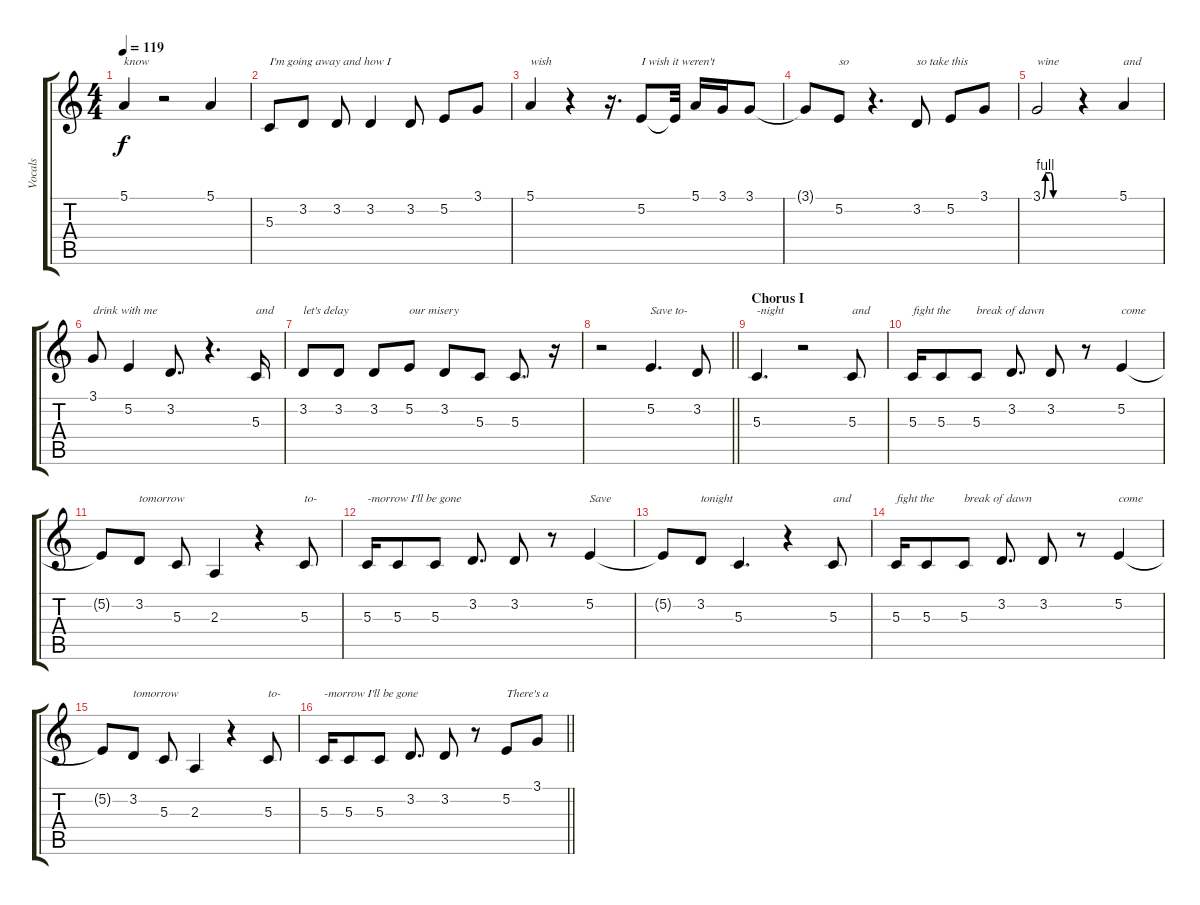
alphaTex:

\track ("Vocals" "Vocals") {instrument altosax}
\staff {score tabs}
\tuning (E4 B3 G3 D3 A2 E2) {hide}
\ts (4 4)
\tempo 119
\clef g2
\ks c
5.1.4{txt "know" dy f} r.2 5.1.4 |
5.3.8{txt "I'm going away and how I"} 3.2.8 3.2.8 3.2.4 3.2.8 5.2.8 3.1.8 |
5.1.4{txt "wish"} r.4 r.16{d} 5.2.8{txt "I wish it weren't"} 5.2{t}.32 5.1.16 3.1.16 3.1.8 |
3.1{t}.8 5.2.8{txt "so"} r.4{d} 3.2.8{txt "so take this"} 5.2.8 3.1.8 |
3.1{be (custom 0 0 5 4 15 4 20 0 60 0)}.2{txt "wine"} r.4 5.1.4{txt "and"} |
3.1.8{txt "drink with me"} 5.2.4 3.2.8{d} r.4{d} 5.3.16{txt "and"} |
3.2.8{txt "let's delay"} 3.2.8 3.2.8 5.2.8{txt "our misery"} 3.2.8 5.3.8 5.3.8{d} r.16 |
\barLineRight lightlight
r.2 5.2.4{d txt "Save to-"} 3.2.8 |
\section ("" "Chorus I")
5.3.4{d txt "-night"} r.2 5.3.8{txt "and"} |
5.3.16{txt "fight the"} 5.3.8 5.3.8{txt "break of dawn"} 3.2.8{d} 3.2.8 r.8 5.2.4{txt "come"} |
5.2{t}.8 3.2.8{txt "tomorrow"} 5.3.8 2.3.4 r.4 5.3.8{txt "to-"} |
5.3.16{txt "-morrow I'll be gone"} 5.3.8 5.3.8 3.2.8{d} 3.2.8 r.8 5.2.4{txt "Save"} |
5.2{t}.8 3.2.8{txt "tonight"} 5.3.4{d} r.4 5.3.8{txt "and"} |
5.3.16{txt "fight the"} 5.3.8 5.3.8{txt "break of dawn"} 3.2.8{d} 3.2.8 r.8 5.2.4{txt "come"} |
5.2{t}.8 3.2.8{txt "tomorrow"} 5.3.8 2.3.4 r.4 5.3.8{txt "to-"} |
\barLineRight lightlight
5.3.16{txt "-morrow I'll be gone"} 5.3.8 5.3.8 3.2.8{d} 3.2.8 r.8 5.2.8{txt "There's a"} 3.1.8
